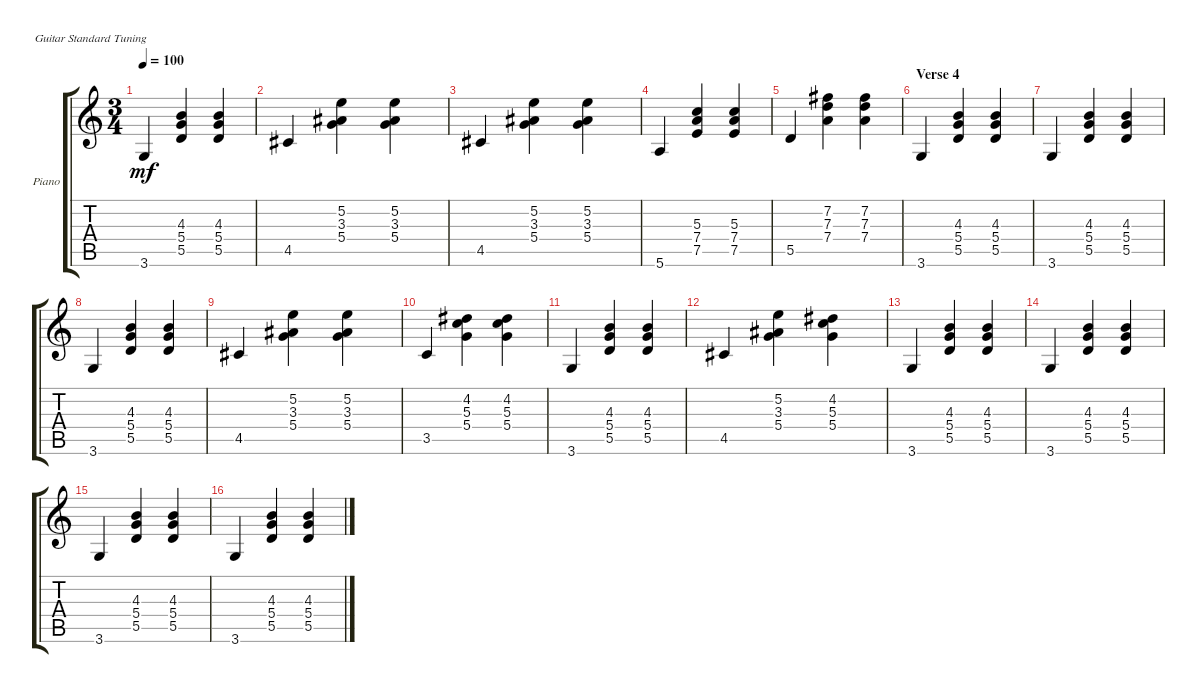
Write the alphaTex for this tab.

\bracketExtendMode groupsimilarinstruments
\firstSystemTrackNameOrientation horizontal
\otherSystemsTrackNameOrientation horizontal
\track ("Piano" "Piano") {instrument acousticguitarsteel}
\staff {score tabs}
\tuning (E4 B3 G3 D3 A2 E2)
\ts (3 4)
\tempo 100
\clef g2
\ks c
3.6.4{dy mf} (4.3 5.4 5.5).4 (4.3 5.4 5.5).4 |
4.5.4 (5.2 3.3 5.4).4 (5.2 3.3 5.4).4 |
4.5.4 (5.2 3.3 5.4).4 (5.2 3.3 5.4).4 |
5.6.4 (5.3 7.4 7.5).4 (5.3 7.4 7.5).4 |
5.5.4 (7.2 7.3 7.4).4 (7.2 7.3 7.4).4 |
\section ("" "Verse 4")
3.6.4 (4.3 5.4 5.5).4 (4.3 5.4 5.5).4 |
3.6.4 (4.3 5.4 5.5).4 (4.3 5.4 5.5).4 |
3.6.4 (4.3 5.4 5.5).4 (4.3 5.4 5.5).4 |
4.5.4 (5.2 3.3 5.4).4 (5.2 3.3 5.4).4 |
3.5.4 (4.2 5.3 5.4).4 (4.2 5.3 5.4).4 |
3.6.4 (4.3 5.4 5.5).4 (4.3 5.4 5.5).4 |
4.5.4 (5.2 3.3 5.4).4 (4.2 5.3 5.4).4 |
3.6.4 (4.3 5.4 5.5).4 (4.3 5.4 5.5).4 |
3.6.4 (4.3 5.4 5.5).4 (4.3 5.4 5.5).4 |
3.6.4 (4.3 5.4 5.5).4 (4.3 5.4 5.5).4 |
3.6.4 (4.3 5.4 5.5).4 (4.3 5.4 5.5).4
